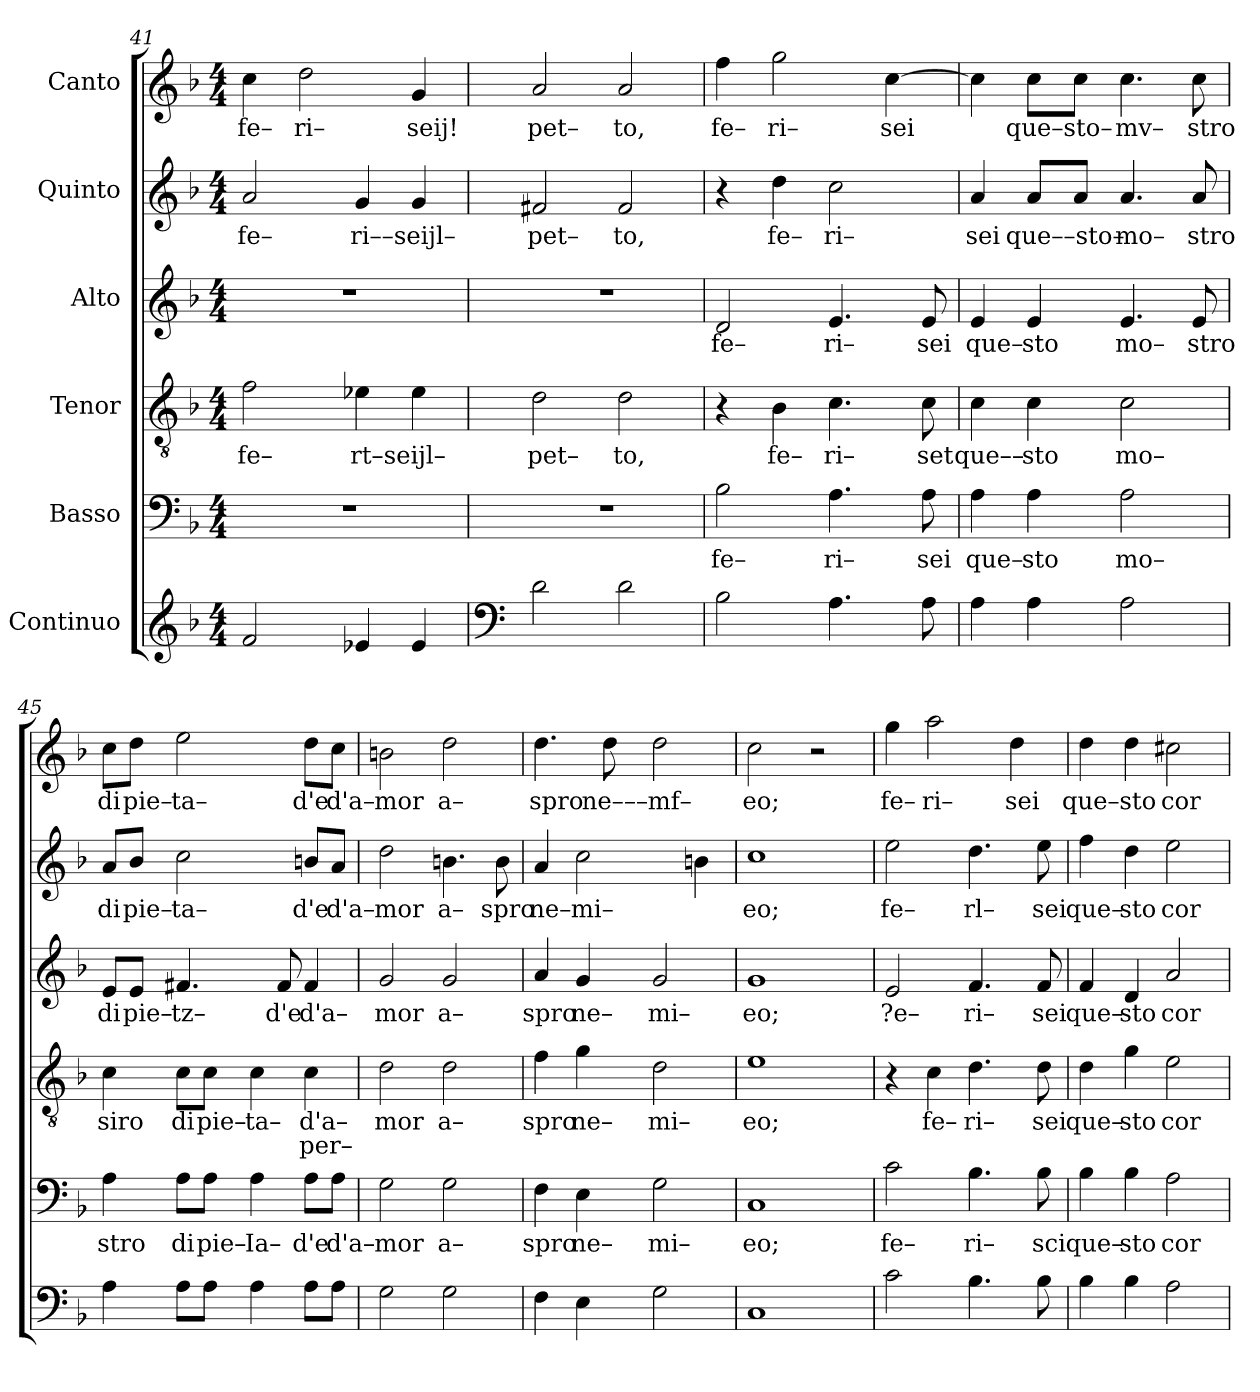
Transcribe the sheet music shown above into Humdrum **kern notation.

**kern	**kern	**text	**kern	**text	**text	**kern	**text	**kern	**text	**kern	**text
*part6	*part5	*part5	*part4	*part4	*part4	*part3	*part3	*part2	*part2	*part1	*part1
*staff6	*staff5	*staff5	*staff4	*staff4	*staff4	*staff3	*staff3	*staff2	*staff2	*staff1	*staff1
*I"Continuo	*I"Basso	*	*I"Tenor	*	*	*I"Alto	*	*I"Quinto	*	*I"Canto	*
*clefG2	*clefF4	*	*clefGv2	*	*	*clefG2	*	*clefG2	*	*clefG2	*
*k[b-]	*k[b-]	*	*k[b-]	*	*	*k[b-]	*	*k[b-]	*	*k[b-]	*
*d:	*d:	*	*d:	*	*	*d:	*	*d:	*	*d:	*
*M4/4	*M4/4	*	*M4/4	*	*	*M4/4	*	*M4/4	*	*M4/4	*
=41	=41	=41	=41	=41	=41	=41	=41	=41	=41	=41	=41
!	!	!	!	!LO:LY:b	!	!	!	!	!LO:LY:b	!	!LO:LY:b
2f/	1r	.	2f\	fe–	.	1r	.	2a/	fe–	4cc\	fe–
!	!	!	!	!	!	!	!	!	!	!	!LO:LY:b
.	.	.	.	.	.	.	.	.	.	2dd\	ri–
!	!	!	!	!LO:LY:b	!	!	!	!	!LO:LY:b	!	!
4e-X/	.	.	4e-X\	rt–seijl–	.	.	.	4g/	ri––seijl–	.	.
!	!	!	!	!	!	!	!	!	!	!	!LO:LY:b
4e-/	.	.	4e-\	.	.	.	.	4g/	.	4g/	seij!
=42	=42	=42	=42	=42	=42	=42	=42	=42	=42	=42	=42
*clefF4	*	*	*	*	*	*	*	*	*	*	*
!	!	!	!	!LO:LY:b	!	!	!	!	!LO:LY:b	!	!LO:LY:b
2d\	1r	.	2d\	pet–	.	1r	.	2f#X/	pet–	2a/	pet–
!	!	!	!	!LO:LY:b	!	!	!	!	!LO:LY:b	!	!LO:LY:b
2d\	.	.	2d\	to,	.	.	.	2f#/	to,	2a/	to,
=43	=43	=43	=43	=43	=43	=43	=43	=43	=43	=43	=43
!	!	!LO:LY:b	!	!	!	!	!LO:LY:b	!	!	!	!LO:LY:b
2B-\	2B-\	fe–	4r	.	.	2d/	fe–	4r	.	4ff\	fe–
!	!	!	!	!LO:LY:b	!	!	!	!	!LO:LY:b	!	!LO:LY:b
.	.	.	4B-\	fe–	.	.	.	4dd\	fe–	2gg\	ri–
!	!	!LO:LY:b	!	!LO:LY:b	!	!	!LO:LY:b	!	!LO:LY:b	!	!
4.A\	4.A\	ri–	4.c\	ri–	.	4.e/	ri–	2cc\	ri–	.	.
!	!	!	!	!	!	!	!	!	!	!	!LO:LY:b
.	.	.	.	.	.	.	.	.	.	[4cc\	sei
!	!	!LO:LY:b	!	!LO:LY:b	!	!	!LO:LY:b	!	!	!	!
8A\	8A\	sei	8c\	set	.	8e/	sei	.	.	.	.
=44	=44	=44	=44	=44	=44	=44	=44	=44	=44	=44	=44
!	!	!LO:LY:b	!	!LO:LY:b	!	!	!LO:LY:b	!	!LO:LY:b	!	!
4A\	4A\	que–	4c\	que––	.	4e/	que–	4a/	sei	4cc\]	.
!	!	!LO:LY:b	!	!LO:LY:b	!	!	!LO:LY:b	!	!LO:LY:b	!	!LO:LY:b
4A\	4A\	sto	4c\	sto	.	4e/	sto	8a/L	que––sto–	8cc\L	que–sto–
.	.	.	.	.	.	.	.	8a/J	.	8cc\J	.
!	!	!LO:LY:b	!	!LO:LY:b	!	!	!LO:LY:b	!	!LO:LY:b	!	!LO:LY:b
2A\	2A\	mo–	2c\	mo–	.	4.e/	mo–	4.a/	mo–	4.cc\	mv–
!	!	!	!	!	!	!	!LO:LY:b	!	!LO:LY:b	!	!LO:LY:b
.	.	.	.	.	.	8e/	stro	8a/	stro	8cc\	stro
=45	=45	=45	=45	=45	=45	=45	=45	=45	=45	=45	=45
!	!	!LO:LY:b	!	!LO:LY:b	!	!	!LO:LY:b	!	!LO:LY:b	!	!LO:LY:b
4A\	4A\	stro	4c\	siro	.	8e/L	di	8a/L	di	8cc\L	di
!	!	!	!	!	!	!	!LO:LY:b	!	!LO:LY:b	!	!LO:LY:b
.	.	.	.	.	.	8e/J	pie–	8b-/J	pie–	8dd\J	pie–
!	!	!LO:LY:b	!	!LO:LY:b	!	!	!LO:LY:b	!	!LO:LY:b	!	!LO:LY:b
8A\L	8A\L	di	8c\L	di	.	4.f#X/	tz–	2cc\	ta–	2ee\	ta–
!	!	!LO:LY:b	!	!LO:LY:b	!	!	!	!	!	!	!
8A\J	8A\J	pie–	8c\J	pie–	.	.	.	.	.	.	.
!	!	!LO:LY:b	!	!LO:LY:b	!	!	!	!	!	!	!
4A\	4A\	Ia–	4c\	ta–	.	.	.	.	.	.	.
!	!	!	!	!	!	!	!LO:LY:b	!	!	!	!
.	.	.	.	.	.	8f#/	d'e	.	.	.	.
!	!	!LO:LY:b	!	!LO:LY:b	!LO:LY:b	!	!LO:LY:b	!	!LO:LY:b	!	!LO:LY:b
8A\L	8A\L	d'e	4c\	d'a–	per–	4f#/	d'a–	8bn/L	d'e	8dd\L	d'e
!	!	!LO:LY:b	!	!	!	!	!	!	!LO:LY:b	!	!LO:LY:b
8A\J	8A\J	d'a–	.	.	.	.	.	8a/J	d'a–	8cc\J	d'a–
=46	=46	=46	=46	=46	=46	=46	=46	=46	=46	=46	=46
!	!	!LO:LY:b	!	!LO:LY:b	!	!	!LO:LY:b	!	!LO:LY:b	!	!LO:LY:b
2G\	2G\	mor	2d\	mor	.	2g/	mor	2dd\	mor	2bn\	mor
!	!	!LO:LY:b	!	!LO:LY:b	!	!	!LO:LY:b	!	!LO:LY:b	!	!LO:LY:b
2G\	2G\	a–	2d\	a–	.	2g/	a–	4.bn\	a–	2dd\	a–
!	!	!	!	!	!	!	!	!	!LO:LY:b	!	!
.	.	.	.	.	.	.	.	8b\	spro	.	.
=47	=47	=47	=47	=47	=47	=47	=47	=47	=47	=47	=47
!	!	!LO:LY:b	!	!LO:LY:b	!	!	!LO:LY:b	!	!LO:LY:b	!	!LO:LY:b
4F\	4F\	spro	4f\	spro	.	4a/	spro	4a/	ne–	4.dd\	spro
!	!	!LO:LY:b	!	!LO:LY:b	!	!	!LO:LY:b	!	!LO:LY:b	!	!
4E\	4E\	ne–	4g\	ne–	.	4g/	ne–	2cc\	mi–	.	.
!	!	!	!	!	!	!	!	!	!	!	!LO:LY:b
.	.	.	.	.	.	.	.	.	.	8dd\	ne–––
!	!	!LO:LY:b	!	!LO:LY:b	!	!	!LO:LY:b	!	!	!	!LO:LY:b
2G\	2G\	mi–	2d\	mi–	.	2g/	mi–	.	.	2dd\	mf–
.	.	.	.	.	.	.	.	4bn\	.	.	.
=48	=48	=48	=48	=48	=48	=48	=48	=48	=48	=48	=48
!	!	!LO:LY:b	!	!LO:LY:b	!	!	!LO:LY:b	!	!LO:LY:b	!	!LO:LY:b
1C	1C	eo;	1e	eo;	.	1g	eo;	1cc	eo;	2cc\	eo;
.	.	.	.	.	.	.	.	.	.	2r	.
=49	=49	=49	=49	=49	=49	=49	=49	=49	=49	=49	=49
!	!	!LO:LY:b	!	!	!	!	!LO:LY:b	!	!LO:LY:b	!	!LO:LY:b
2c\	2c\	fe–	4r	.	.	2e/	?e–	2ee\	fe–	4gg\	fe–
!	!	!	!	!LO:LY:b	!	!	!	!	!	!	!LO:LY:b
.	.	.	4c\	fe–	.	.	.	.	.	2aa\	ri–
!	!	!LO:LY:b	!	!LO:LY:b	!	!	!LO:LY:b	!	!LO:LY:b	!	!
4.B-\	4.B-\	ri–	4.d\	ri–	.	4.f/	ri–	4.dd\	rl–	.	.
!	!	!	!	!	!	!	!	!	!	!	!LO:LY:b
.	.	.	.	.	.	.	.	.	.	4dd\	sei
!	!	!LO:LY:b	!	!LO:LY:b	!	!	!LO:LY:b	!	!LO:LY:b	!	!
8B-\	8B-\	sci	8d\	sei	.	8f/	sei	8ee\	sei	.	.
=50	=50	=50	=50	=50	=50	=50	=50	=50	=50	=50	=50
!	!	!LO:LY:b	!	!LO:LY:b	!	!	!LO:LY:b	!	!LO:LY:b	!	!LO:LY:b
4B-\	4B-\	que–	4d\	que–	.	4f/	que–	4ff\	que–	4dd\	que–
!	!	!LO:LY:b	!	!LO:LY:b	!	!	!LO:LY:b	!	!LO:LY:b	!	!LO:LY:b
4B-\	4B-\	sto	4g\	sto	.	4d/	sto	4dd\	sto	4dd\	sto
!	!	!LO:LY:b	!	!LO:LY:b	!	!	!LO:LY:b	!	!LO:LY:b	!	!LO:LY:b
2A\	2A\	cor	2e\	cor	.	2a/	cor	2ee\	cor	2cc#X\	cor
=	=	=	=	=	=	=	=	=	=	=	=
*-	*-	*-	*-	*-	*-	*-	*-	*-	*-	*-	*-
